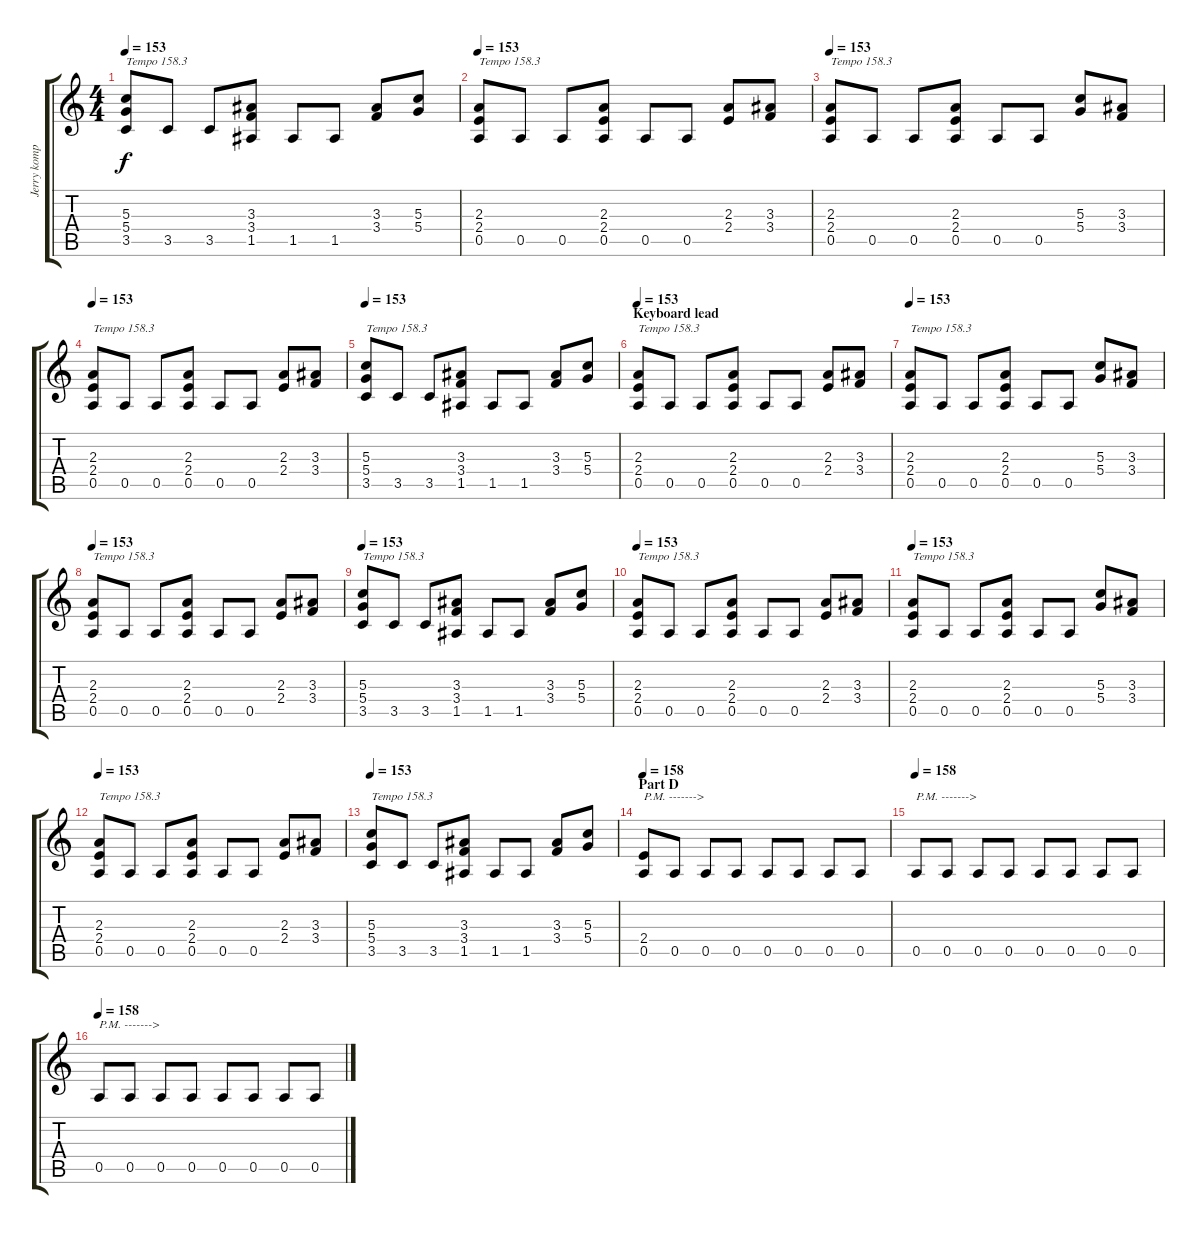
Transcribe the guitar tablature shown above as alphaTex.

\track ("Jerry komppi" "Jerry komp") {instrument distortionguitar}
\staff {score tabs}
\tuning (E4 B3 G3 D3 A2 E2) {hide}
\ts (4 4)
\tempo 153
\clef g2
\ks c
(5.3 5.4 3.5).8{txt "Tempo 158.3" dy f} 3.5.8 3.5.8 (3.3 3.4 1.5).8 1.5.8 1.5.8 (3.3 3.4).8 (5.3 5.4).8 |
\tempo 153
(2.3 2.4 0.5).8{txt "Tempo 158.3"} 0.5.8 0.5.8 (2.3 2.4 0.5).8 0.5.8 0.5.8 (2.3 2.4).8 (3.3 3.4).8 |
\tempo 153
(2.3 2.4 0.5).8{txt "Tempo 158.3"} 0.5.8 0.5.8 (2.3 2.4 0.5).8 0.5.8 0.5.8 (5.3 5.4).8 (3.3 3.4).8 |
\tempo 153
(2.3 2.4 0.5).8{txt "Tempo 158.3"} 0.5.8 0.5.8 (2.3 2.4 0.5).8 0.5.8 0.5.8 (2.3 2.4).8 (3.3 3.4).8 |
\tempo 153
(5.3 5.4 3.5).8{txt "Tempo 158.3"} 3.5.8 3.5.8 (3.3 3.4 1.5).8 1.5.8 1.5.8 (3.3 3.4).8 (5.3 5.4).8 |
\section ("" "Keyboard lead ")
\tempo 153
(2.3 2.4 0.5).8{txt "Tempo 158.3"} 0.5.8 0.5.8 (2.3 2.4 0.5).8 0.5.8 0.5.8 (2.3 2.4).8 (3.3 3.4).8 |
\tempo 153
(2.3 2.4 0.5).8{txt "Tempo 158.3"} 0.5.8 0.5.8 (2.3 2.4 0.5).8 0.5.8 0.5.8 (5.3 5.4).8 (3.3 3.4).8 |
\tempo 153
(2.3 2.4 0.5).8{txt "Tempo 158.3"} 0.5.8 0.5.8 (2.3 2.4 0.5).8 0.5.8 0.5.8 (2.3 2.4).8 (3.3 3.4).8 |
\tempo 153
(5.3 5.4 3.5).8{txt "Tempo 158.3"} 3.5.8 3.5.8 (3.3 3.4 1.5).8 1.5.8 1.5.8 (3.3 3.4).8 (5.3 5.4).8 |
\tempo 153
(2.3 2.4 0.5).8{txt "Tempo 158.3"} 0.5.8 0.5.8 (2.3 2.4 0.5).8 0.5.8 0.5.8 (2.3 2.4).8 (3.3 3.4).8 |
\tempo 153
(2.3 2.4 0.5).8{txt "Tempo 158.3"} 0.5.8 0.5.8 (2.3 2.4 0.5).8 0.5.8 0.5.8 (5.3 5.4).8 (3.3 3.4).8 |
\tempo 153
(2.3 2.4 0.5).8{txt "Tempo 158.3"} 0.5.8 0.5.8 (2.3 2.4 0.5).8 0.5.8 0.5.8 (2.3 2.4).8 (3.3 3.4).8 |
\tempo 153
(5.3 5.4 3.5).8{txt "Tempo 158.3"} 3.5.8 3.5.8 (3.3 3.4 1.5).8 1.5.8 1.5.8 (3.3 3.4).8 (5.3 5.4).8 |
\section ("" "Part D")
\tempo 158
(2.4 0.5).8{txt "P.M. ------->"} 0.5.8 0.5.8 0.5.8 0.5.8 0.5.8 0.5.8 0.5.8 |
\tempo 158
0.5.8{txt "P.M. ------->"} 0.5.8 0.5.8 0.5.8 0.5.8 0.5.8 0.5.8 0.5.8 |
\tempo 158
0.5.8{txt "P.M. ------->"} 0.5.8 0.5.8 0.5.8 0.5.8 0.5.8 0.5.8 0.5.8
